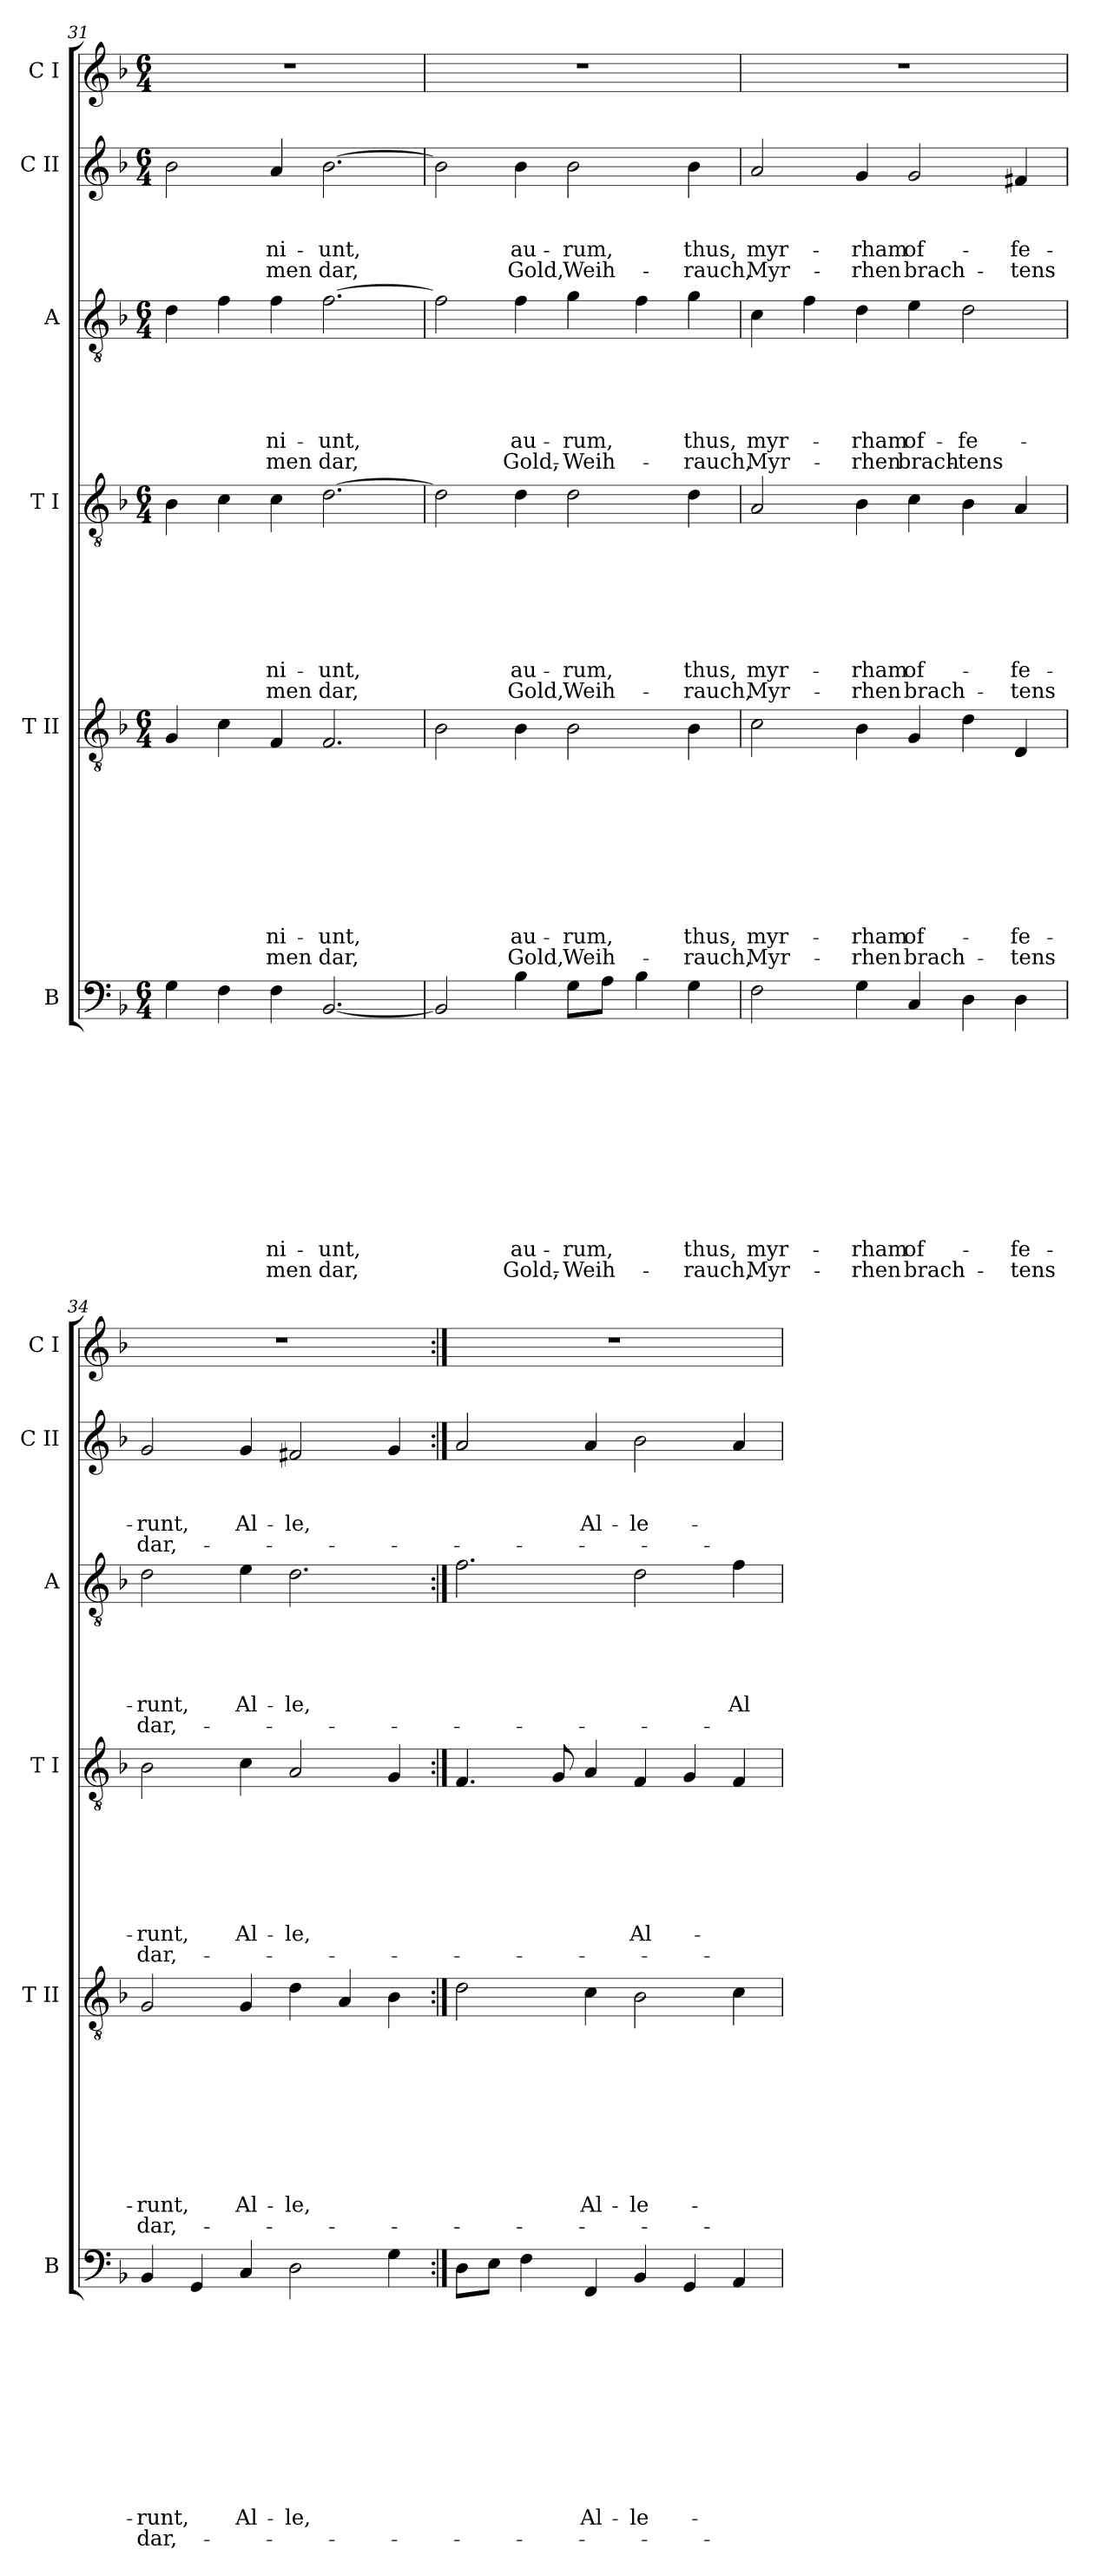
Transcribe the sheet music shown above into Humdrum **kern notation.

**kern	**text	**text	**text	**text	**text	**text	**text	**text	**text	**text	**text	**text	**kern	**text	**text	**text	**text	**text	**text	**text	**text	**text	**text	**kern	**text	**text	**text	**text	**text	**text	**text	**text	**kern	**text	**text	**text	**text	**text	**text	**kern	**text	**text	**text	**text	**kern
*part6	*part6	*part6	*part6	*part6	*part6	*part6	*part6	*part6	*part6	*part6	*part6	*part6	*part5	*part5	*part5	*part5	*part5	*part5	*part5	*part5	*part5	*part5	*part5	*part4	*part4	*part4	*part4	*part4	*part4	*part4	*part4	*part4	*part3	*part3	*part3	*part3	*part3	*part3	*part3	*part2	*part2	*part2	*part2	*part2	*part1
*staff6	*staff6	*staff6	*staff6	*staff6	*staff6	*staff6	*staff6	*staff6	*staff6	*staff6	*staff6	*staff6	*staff5	*staff5	*staff5	*staff5	*staff5	*staff5	*staff5	*staff5	*staff5	*staff5	*staff5	*staff4	*staff4	*staff4	*staff4	*staff4	*staff4	*staff4	*staff4	*staff4	*staff3	*staff3	*staff3	*staff3	*staff3	*staff3	*staff3	*staff2	*staff2	*staff2	*staff2	*staff2	*staff1
*I"B	*	*	*	*	*	*	*	*	*	*	*	*	*I"T II	*	*	*	*	*	*	*	*	*	*	*I"T I	*	*	*	*	*	*	*	*	*I"A	*	*	*	*	*	*	*I"C II	*	*	*	*	*I"C I
*I'B	*	*	*	*	*	*	*	*	*	*	*	*	*I'T II	*	*	*	*	*	*	*	*	*	*	*I'T I	*	*	*	*	*	*	*	*	*I'A	*	*	*	*	*	*	*I'C II	*	*	*	*	*I'C I
!!LO:PB:g=z
*clefF4	*	*	*	*	*	*	*	*	*	*	*	*	*clefGv2	*	*	*	*	*	*	*	*	*	*	*clefGv2	*	*	*	*	*	*	*	*	*clefGv2	*	*	*	*	*	*	*clefG2	*	*	*	*	*clefG2
*k[b-]	*	*	*	*	*	*	*	*	*	*	*	*	*k[b-]	*	*	*	*	*	*	*	*	*	*	*k[b-]	*	*	*	*	*	*	*	*	*k[b-]	*	*	*	*	*	*	*k[b-]	*	*	*	*	*k[b-]
*F:	*	*	*	*	*	*	*	*	*	*	*	*	*F:	*	*	*	*	*	*	*	*	*	*	*F:	*	*	*	*	*	*	*	*	*F:	*	*	*	*	*	*	*F:	*	*	*	*	*F:
*M6/4	*	*	*	*	*	*	*	*	*	*	*	*	*M6/4	*	*	*	*	*	*	*	*	*	*	*M6/4	*	*	*	*	*	*	*	*	*M6/4	*	*	*	*	*	*	*M6/4	*	*	*	*	*M6/4
=31	=31	=31	=31	=31	=31	=31	=31	=31	=31	=31	=31	=31	=31	=31	=31	=31	=31	=31	=31	=31	=31	=31	=31	=31	=31	=31	=31	=31	=31	=31	=31	=31	=31	=31	=31	=31	=31	=31	=31	=31	=31	=31	=31	=31	=31
4G\	.	.	.	.	.	.	.	.	.	.	.	.	4G/	.	.	.	.	.	.	.	.	.	.	4B-\	.	.	.	.	.	.	.	.	4d\	.	.	.	.	.	.	2b-\	.	.	.	.	1.r
4F\	.	.	.	.	.	.	.	.	.	.	.	.	4c\	.	.	.	.	.	.	.	.	.	.	4c\	.	.	.	.	.	.	.	.	4f\	.	.	.	.	.	.	.	.	.	.	.	.
!	!	!	!	!	!	!	!	!	!	!	!LO:LY:b	!LO:LY:b	!	!	!	!	!	!	!	!	!	!LO:LY:b	!LO:LY:b	!	!	!	!	!	!	!	!LO:LY:b	!LO:LY:b	!	!	!	!	!	!LO:LY:b	!LO:LY:b	!	!	!	!LO:LY:b	!LO:LY:b	!
4F\	.	.	.	.	.	.	.	.	.	.	-ni-	-men	4F/	.	.	.	.	.	.	.	.	-ni-	-men	4c\	.	.	.	.	.	.	-ni-	-men	4f\	.	.	.	.	-ni-	-men	4a/	.	.	-ni-	-men	.
!	!	!	!	!	!	!	!	!	!	!	!LO:LY:b	!LO:LY:b	!	!	!	!	!	!	!	!	!	!LO:LY:b	!LO:LY:b	!	!	!	!	!	!	!	!LO:LY:b	!LO:LY:b	!	!	!	!	!	!LO:LY:b	!LO:LY:b	!	!	!	!LO:LY:b	!LO:LY:b	!
[<2.BB-/	.	.	.	.	.	.	.	.	.	.	-unt,	dar,	2.F/	.	.	.	.	.	.	.	.	-unt,	dar,	[>2.d\	.	.	.	.	.	.	-unt,	dar,	[>2.f\	.	.	.	.	-unt,	dar,	[>2.b-\	.	.	-unt,	dar,	.
=32	=32	=32	=32	=32	=32	=32	=32	=32	=32	=32	=32	=32	=32	=32	=32	=32	=32	=32	=32	=32	=32	=32	=32	=32	=32	=32	=32	=32	=32	=32	=32	=32	=32	=32	=32	=32	=32	=32	=32	=32	=32	=32	=32	=32	=32
2BB-/]	.	.	.	.	.	.	.	.	.	.	.	.	2B-\	.	.	.	.	.	.	.	.	.	.	2d\]	.	.	.	.	.	.	.	.	2f\]	.	.	.	.	.	.	2b-\]	.	.	.	.	1.r
!	!	!	!	!	!	!	!	!	!	!	!LO:LY:b	!LO:LY:b	!	!	!	!	!	!	!	!	!	!LO:LY:b	!LO:LY:b	!	!	!	!	!	!	!	!LO:LY:b	!LO:LY:b	!	!	!	!	!	!LO:LY:b	!LO:LY:b	!	!	!	!LO:LY:b	!LO:LY:b	!
4B-\	.	.	.	.	.	.	.	.	.	.	au-	Gold,-	4B-\	.	.	.	.	.	.	.	.	au-	Gold,	4d\	.	.	.	.	.	.	au-	Gold,	4f\	.	.	.	.	au-	Gold,-	4b-\	.	.	au-	Gold,	.
!	!	!	!	!	!	!	!	!	!	!	!LO:LY:b	!LO:LY:b	!	!	!	!	!	!	!	!	!	!LO:LY:b	!LO:LY:b	!	!	!	!	!	!	!	!LO:LY:b	!LO:LY:b	!	!	!	!	!	!LO:LY:b	!LO:LY:b	!	!	!	!LO:LY:b	!LO:LY:b	!
8G\L	.	.	.	.	.	.	.	.	.	.	-rum,	-Weih-	2B-\	.	.	.	.	.	.	.	.	-rum,	Weih-	2d\	.	.	.	.	.	.	-rum,	Weih-	4g\	.	.	.	.	-rum,	-Weih-	2b-\	.	.	-rum,	Weih-	.
8A\J	.	.	.	.	.	.	.	.	.	.	.	.	.	.	.	.	.	.	.	.	.	.	.	.	.	.	.	.	.	.	.	.	.	.	.	.	.	.	.	.	.	.	.	.	.
4B-\	.	.	.	.	.	.	.	.	.	.	.	.	.	.	.	.	.	.	.	.	.	.	.	.	.	.	.	.	.	.	.	.	4f\	.	.	.	.	.	.	.	.	.	.	.	.
!	!	!	!	!	!	!	!	!	!	!	!LO:LY:b	!LO:LY:b	!	!	!	!	!	!	!	!	!	!LO:LY:b	!LO:LY:b	!	!	!	!	!	!	!	!LO:LY:b	!LO:LY:b	!	!	!	!	!	!LO:LY:b	!LO:LY:b	!	!	!	!LO:LY:b	!LO:LY:b	!
4G\	.	.	.	.	.	.	.	.	.	.	thus,	-rauch,	4B-\	.	.	.	.	.	.	.	.	thus,	-rauch,	4d\	.	.	.	.	.	.	thus,	-rauch,	4g\	.	.	.	.	thus,	-rauch,	4b-\	.	.	thus,	-rauch,	.
=33	=33	=33	=33	=33	=33	=33	=33	=33	=33	=33	=33	=33	=33	=33	=33	=33	=33	=33	=33	=33	=33	=33	=33	=33	=33	=33	=33	=33	=33	=33	=33	=33	=33	=33	=33	=33	=33	=33	=33	=33	=33	=33	=33	=33	=33
!	!	!	!	!	!	!	!	!	!	!	!LO:LY:b	!LO:LY:b	!	!	!	!	!	!	!	!	!	!LO:LY:b	!LO:LY:b	!	!	!	!	!	!	!	!LO:LY:b	!LO:LY:b	!	!	!	!	!	!LO:LY:b	!LO:LY:b	!	!	!	!LO:LY:b	!LO:LY:b	!
2F\	.	.	.	.	.	.	.	.	.	.	myr-	Myr-	2c\	.	.	.	.	.	.	.	.	myr-	Myr-	2A/	.	.	.	.	.	.	myr-	Myr-	4c\	.	.	.	.	myr-	Myr-	2a/	.	.	myr-	Myr-	1.r
.	.	.	.	.	.	.	.	.	.	.	.	.	.	.	.	.	.	.	.	.	.	.	.	.	.	.	.	.	.	.	.	.	4f\	.	.	.	.	.	.	.	.	.	.	.	.
!	!	!	!	!	!	!	!	!	!	!	!LO:LY:b	!LO:LY:b	!	!	!	!	!	!	!	!	!	!LO:LY:b	!LO:LY:b	!	!	!	!	!	!	!	!LO:LY:b	!LO:LY:b	!	!	!	!	!	!LO:LY:b	!LO:LY:b	!	!	!	!LO:LY:b	!LO:LY:b	!
4G\	.	.	.	.	.	.	.	.	.	.	-rham	-rhen	4B-\	.	.	.	.	.	.	.	.	-rham	-rhen	4B-\	.	.	.	.	.	.	-rham	-rhen	4d\	.	.	.	.	-rham	-rhen	4g/	.	.	-rham	-rhen	.
!	!	!	!	!	!	!	!	!	!	!	!LO:LY:b	!LO:LY:b	!	!	!	!	!	!	!	!	!	!LO:LY:b	!LO:LY:b	!	!	!	!	!	!	!	!LO:LY:b	!LO:LY:b	!	!	!	!	!	!LO:LY:b	!LO:LY:b	!	!	!	!LO:LY:b	!LO:LY:b	!
4C/	.	.	.	.	.	.	.	.	.	.	of-	brach-	4G/	.	.	.	.	.	.	.	.	of-	brach-	4c\	.	.	.	.	.	.	of-	brach-	4e\	.	.	.	.	of-	brach-	2g/	.	.	of-	brach-	.
!	!	!	!	!	!	!	!	!	!	!	!	!	!	!	!	!	!	!	!	!	!	!	!	!	!	!	!	!	!	!	!	!	!	!	!	!	!	!LO:LY:b	!LO:LY:b	!	!	!	!	!	!
4D\	.	.	.	.	.	.	.	.	.	.	.	.	4d\	.	.	.	.	.	.	.	.	.	.	4B-\	.	.	.	.	.	.	.	.	2d\	.	.	.	.	-fe-	-tens	.	.	.	.	.	.
!	!	!	!	!	!	!	!	!	!	!	!LO:LY:b	!LO:LY:b	!	!	!	!	!	!	!	!	!	!LO:LY:b	!LO:LY:b	!	!	!	!	!	!	!	!LO:LY:b	!LO:LY:b	!	!	!	!	!	!	!	!	!	!	!LO:LY:b	!LO:LY:b	!
4D\	.	.	.	.	.	.	.	.	.	.	-fe-	-tens	4D/	.	.	.	.	.	.	.	.	-fe-	-tens	4A/	.	.	.	.	.	.	-fe-	-tens	.	.	.	.	.	.	.	4f#X/	.	.	-fe-	-tens	.
=34	=34	=34	=34	=34	=34	=34	=34	=34	=34	=34	=34	=34	=34	=34	=34	=34	=34	=34	=34	=34	=34	=34	=34	=34	=34	=34	=34	=34	=34	=34	=34	=34	=34	=34	=34	=34	=34	=34	=34	=34	=34	=34	=34	=34	=34
!	!	!	!	!	!	!	!	!	!	!	!LO:LY:b	!LO:LY:b	!	!	!	!	!	!	!	!	!	!LO:LY:b	!LO:LY:b	!	!	!	!	!	!	!	!LO:LY:b	!LO:LY:b	!	!	!	!	!	!LO:LY:b	!LO:LY:b	!	!	!	!LO:LY:b	!LO:LY:b	!
4BB-/	.	.	.	.	.	.	.	.	.	.	-runt,	dar,-	2G/	.	.	.	.	.	.	.	.	-runt,	dar,-	2B-\	.	.	.	.	.	.	-runt,	dar,-	2d\	.	.	.	.	-runt,	dar,-	2g/	.	.	-runt,	dar,-	1.r
4GG/	.	.	.	.	.	.	.	.	.	.	.	.	.	.	.	.	.	.	.	.	.	.	.	.	.	.	.	.	.	.	.	.	.	.	.	.	.	.	.	.	.	.	.	.	.
!	!	!	!	!	!	!	!	!	!	!	!LO:LY:b	!	!	!	!	!	!	!	!	!	!	!LO:LY:b	!	!	!	!	!	!	!	!	!LO:LY:b	!	!	!	!	!	!	!LO:LY:b	!	!	!	!	!LO:LY:b	!	!
4C/	.	.	.	.	.	.	.	.	.	.	Al-	.	4G/	.	.	.	.	.	.	.	.	Al-	.	4c\	.	.	.	.	.	.	Al-	.	4e\	.	.	.	.	Al-	.	4g/	.	.	Al-	.	.
!	!	!	!	!	!	!	!	!	!	!	!LO:LY:b	!	!	!	!	!	!	!	!	!	!	!LO:LY:b	!	!	!	!	!	!	!	!	!LO:LY:b	!	!	!	!	!	!	!LO:LY:b	!	!	!	!	!LO:LY:b	!	!
2D\	.	.	.	.	.	.	.	.	.	.	-le,	.	4d\	.	.	.	.	.	.	.	.	-le,	.	2A/	.	.	.	.	.	.	-le,	.	2.d\	.	.	.	.	-le,	.	2f#X/	.	.	-le,	.	.
.	.	.	.	.	.	.	.	.	.	.	.	.	4A/	.	.	.	.	.	.	.	.	.	.	.	.	.	.	.	.	.	.	.	.	.	.	.	.	.	.	.	.	.	.	.	.
4G\	.	.	.	.	.	.	.	.	.	.	.	.	4B-\	.	.	.	.	.	.	.	.	.	.	4G/	.	.	.	.	.	.	.	.	.	.	.	.	.	.	.	4g/	.	.	.	.	.
=35:|!	=35:|!	=35:|!	=35:|!	=35:|!	=35:|!	=35:|!	=35:|!	=35:|!	=35:|!	=35:|!	=35:|!	=35:|!	=35:|!	=35:|!	=35:|!	=35:|!	=35:|!	=35:|!	=35:|!	=35:|!	=35:|!	=35:|!	=35:|!	=35:|!	=35:|!	=35:|!	=35:|!	=35:|!	=35:|!	=35:|!	=35:|!	=35:|!	=35:|!	=35:|!	=35:|!	=35:|!	=35:|!	=35:|!	=35:|!	=35:|!	=35:|!	=35:|!	=35:|!	=35:|!	=35:|!
8D\L	.	.	.	.	.	.	.	.	.	.	.	.	2d\	.	.	.	.	.	.	.	.	.	.	4.F/	.	.	.	.	.	.	.	.	2.f\	.	.	.	.	.	.	2a/	.	.	.	.	1.r
8E\J	.	.	.	.	.	.	.	.	.	.	.	.	.	.	.	.	.	.	.	.	.	.	.	.	.	.	.	.	.	.	.	.	.	.	.	.	.	.	.	.	.	.	.	.	.
4F\	.	.	.	.	.	.	.	.	.	.	.	.	.	.	.	.	.	.	.	.	.	.	.	.	.	.	.	.	.	.	.	.	.	.	.	.	.	.	.	.	.	.	.	.	.
.	.	.	.	.	.	.	.	.	.	.	.	.	.	.	.	.	.	.	.	.	.	.	.	8G/	.	.	.	.	.	.	.	.	.	.	.	.	.	.	.	.	.	.	.	.	.
!	!	!	!	!	!	!	!	!	!	!	!LO:LY:b	!	!	!	!	!	!	!	!	!	!	!LO:LY:b	!	!	!	!	!	!	!	!	!	!	!	!	!	!	!	!	!	!	!	!	!LO:LY:b	!	!
4FF/	.	.	.	.	.	.	.	.	.	.	Al-	.	4c\	.	.	.	.	.	.	.	.	Al-	.	4A/	.	.	.	.	.	.	.	.	.	.	.	.	.	.	.	4a/	.	.	Al-	.	.
!	!	!	!	!	!	!	!	!	!	!	!LO:LY:b	!	!	!	!	!	!	!	!	!	!	!LO:LY:b	!	!	!	!	!	!	!	!	!LO:LY:b	!	!	!	!	!	!	!	!	!	!	!	!LO:LY:b	!	!
4BB-/	.	.	.	.	.	.	.	.	.	.	-le-	.	2B-\	.	.	.	.	.	.	.	.	-le-	.	4F/	.	.	.	.	.	.	Al-	.	2d\	.	.	.	.	.	.	2b-\	.	.	-le-	.	.
4GG/	.	.	.	.	.	.	.	.	.	.	.	.	.	.	.	.	.	.	.	.	.	.	.	4G/	.	.	.	.	.	.	.	.	.	.	.	.	.	.	.	.	.	.	.	.	.
!	!	!	!	!	!	!	!	!	!	!	!	!	!	!	!	!	!	!	!	!	!	!	!	!	!	!	!	!	!	!	!	!	!	!	!	!	!	!LO:LY:b	!	!	!	!	!	!	!
4AA/	.	.	.	.	.	.	.	.	.	.	.	.	4c\	.	.	.	.	.	.	.	.	.	.	4F/	.	.	.	.	.	.	.	.	4f\	.	.	.	.	Al-	.	4a/	.	.	.	.	.
=	=	=	=	=	=	=	=	=	=	=	=	=	=	=	=	=	=	=	=	=	=	=	=	=	=	=	=	=	=	=	=	=	=	=	=	=	=	=	=	=	=	=	=	=	=
*-	*-	*-	*-	*-	*-	*-	*-	*-	*-	*-	*-	*-	*-	*-	*-	*-	*-	*-	*-	*-	*-	*-	*-	*-	*-	*-	*-	*-	*-	*-	*-	*-	*-	*-	*-	*-	*-	*-	*-	*-	*-	*-	*-	*-	*-
